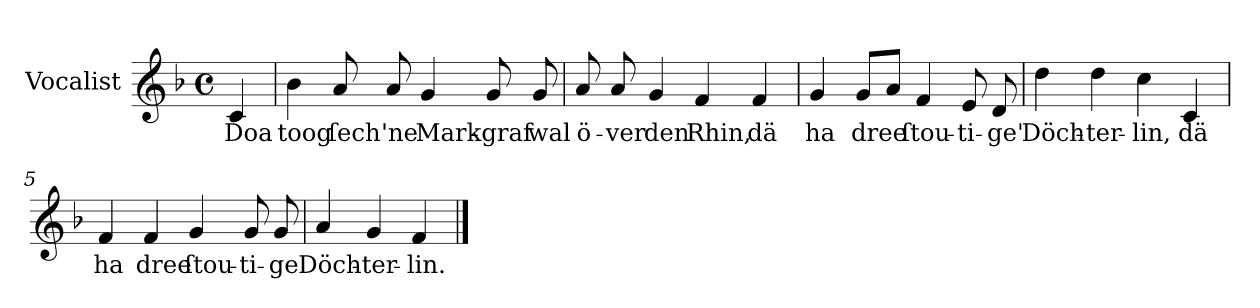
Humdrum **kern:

**kern	**text
*part1	*part1
*staff1	*staff1
*I"Vocalist	*
*k[b-]	*
*F:	*
*M4/4	*
*met(c)	*
=	=
4c	Doa
=1	=1
4b-	toog
8a	ſech
8a	'ne
4g	Mark-
8g	-graf
8g	wal
=2	=2
8a	ö-
8a	-ver
4g	den
4f	Rhin,
4f	dä
=3	=3
4g	ha
8gL	dree
8aJ	.
4f	ſtou-
8e	-ti-
8d	-ge'
=4	=4
4dd	Döch-
4dd	-ter-
4cc	-lin,
4c	dä
=5	=5
4f	ha
4f	dree
4g	ſtou-
8g	-ti-
8g	-ge
=6	=6
4a	Döch-
4g	-ter-
4f	-lin.
==	==
*-	*-
